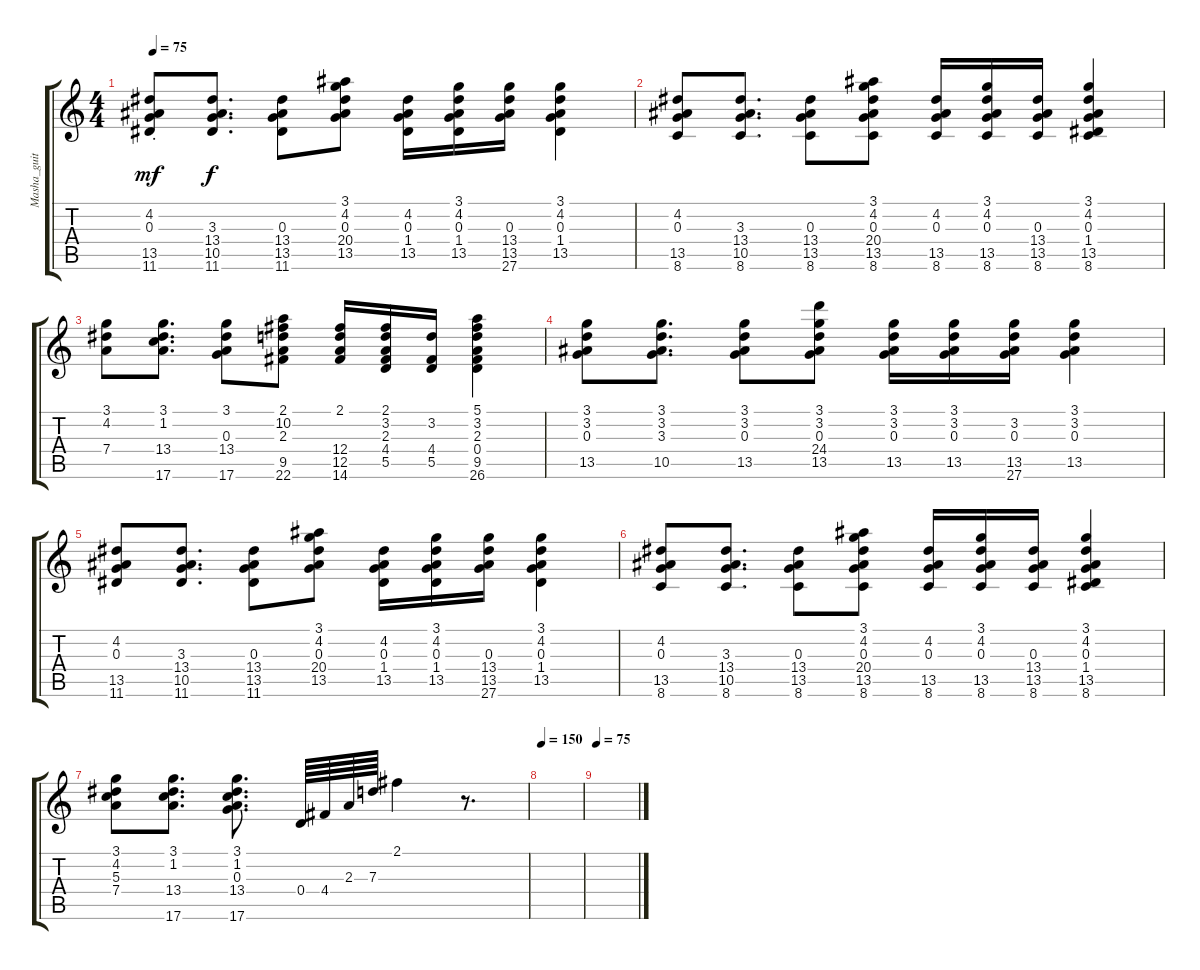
\track ("Masha_guitar" "Masha_guit") {instrument electricguitarclean}
\staff {score tabs}
\tuning (E4 B3 G3 D3 A2 E2) {hide}
\ts (4 4)
\tempo 75
\clef g2
\ks c
(4.2 0.3 13.5{st} 11.6).8{dy mf} (3.3 13.4 10.5 11.6).8{d dy f} (0.3 13.4 13.5 11.6).8 (3.1 4.2 0.3 20.4 13.5).8 (4.2 0.3 1.4 13.5).16 (3.1 4.2 0.3 1.4 13.5).16 (0.3 13.4 13.5 27.6).16 (3.1 4.2 0.3 1.4 13.5).4 |
(4.2 0.3 13.5 8.6).8 (3.3 13.4 10.5 8.6).8{d} (0.3 13.4 13.5 8.6).8 (3.1 4.2 0.3 20.4 13.5 8.6).8 (4.2 0.3 13.5 8.6).16 (3.1 4.2 0.3 13.5 8.6).16 (0.3 13.4 13.5 8.6).16 (3.1 4.2 0.3 1.4 13.5 8.6).4 |
(3.1 4.2 7.4).8 (3.1 1.2 13.4 17.6).8{d} (3.1 0.3 13.4 17.6).8 (2.1 10.2 2.3 9.5 22.6).8 (2.1 12.4 12.5 14.6).16 (2.1 3.2 2.3 4.4 5.5).16 (3.2 4.4 5.5).16 (5.1 3.2 2.3 0.4 9.5 26.6).4 |
(3.1 3.2 0.3 13.5).8 (3.1 3.2 3.3 10.5).8{d} (3.1 3.2 0.3 13.5).8 (3.1 3.2 0.3 24.4 13.5).8 (3.1 3.2 0.3 13.5).16 (3.1 3.2 0.3 13.5).16 (3.2 0.3 13.5 27.6).16 (3.1 3.2 0.3 13.5).4 |
(4.2 0.3 13.5 11.6).8 (3.3 13.4 10.5 11.6).8{d} (0.3 13.4 13.5 11.6).8 (3.1 4.2 0.3 20.4 13.5).8 (4.2 0.3 1.4 13.5).16 (3.1 4.2 0.3 1.4 13.5).16 (0.3 13.4 13.5 27.6).16 (3.1 4.2 0.3 1.4 13.5).4 |
(4.2 0.3 13.5 8.6).8 (3.3 13.4 10.5 8.6).8{d} (0.3 13.4 13.5 8.6).8 (3.1 4.2 0.3 20.4 13.5 8.6).8 (4.2 0.3 13.5 8.6).16 (3.1 4.2 0.3 13.5 8.6).16 (0.3 13.4 13.5 8.6).16 (3.1 4.2 0.3 1.4 13.5 8.6).4 |
(3.1 4.2 5.3 7.4).8 (3.1 1.2 13.4 17.6).8{d} (3.1 1.2 0.3 13.4 17.6).8{d} 0.4.64 4.4.64 2.3.64 7.3.64 2.1.4 r.8{d} |
\tempo 150
|
\tempo 75
